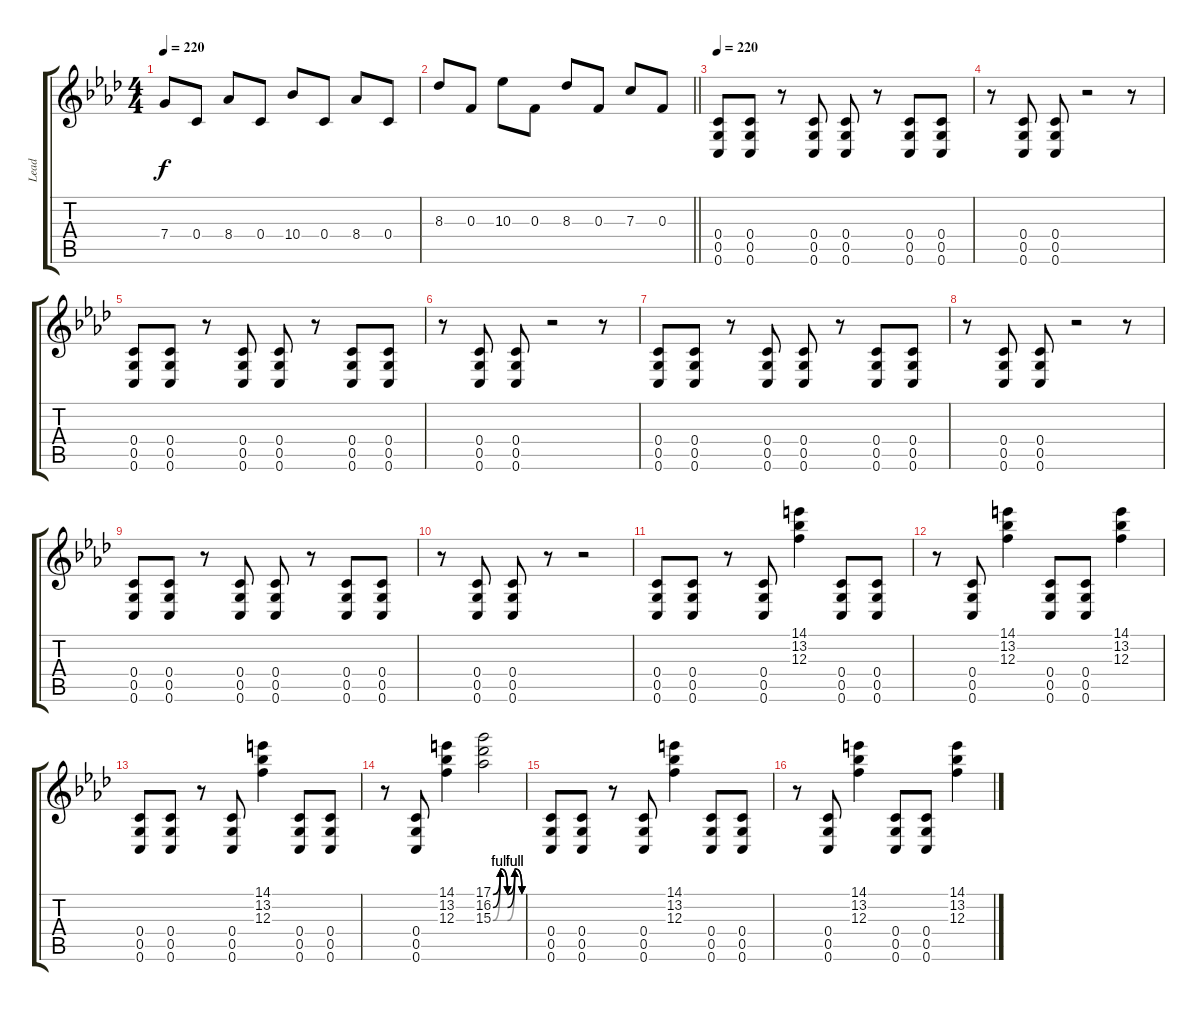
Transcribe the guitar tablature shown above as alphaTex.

\track ("Lead" "Lead") {instrument distortionguitar}
\staff {score tabs}
\tuning (D4 A3 F3 C3 G2 C2) {hide}
\ts (4 4)
\tempo 220
\clef g2
\ks fminor
7.4.8{dy f} 0.4.8 8.4.8 0.4.8 10.4.8 0.4.8 8.4.8 0.4.8 |
\barLineRight lightlight
8.3.8 0.3.8 10.3.8 0.3.8 8.3.8 0.3.8 7.3.8 0.3.8 |
\tempo 220
(0.4 0.5 0.6).8 (0.4 0.5 0.6).8 r.8 (0.4 0.5 0.6).8 (0.4 0.5 0.6).8 r.8 (0.4 0.5 0.6).8 (0.4 0.5 0.6).8 |
r.8 (0.4 0.5 0.6).8 (0.4 0.5 0.6).8 r.2 r.8 |
(0.4 0.5 0.6).8 (0.4 0.5 0.6).8 r.8 (0.4 0.5 0.6).8 (0.4 0.5 0.6).8 r.8 (0.4 0.5 0.6).8 (0.4 0.5 0.6).8 |
r.8 (0.4 0.5 0.6).8 (0.4 0.5 0.6).8 r.2 r.8 |
(0.4 0.5 0.6).8 (0.4 0.5 0.6).8 r.8 (0.4 0.5 0.6).8 (0.4 0.5 0.6).8 r.8 (0.4 0.5 0.6).8 (0.4 0.5 0.6).8 |
r.8 (0.4 0.5 0.6).8 (0.4 0.5 0.6).8 r.2 r.8 |
(0.4 0.5 0.6).8 (0.4 0.5 0.6).8 r.8 (0.4 0.5 0.6).8 (0.4 0.5 0.6).8 r.8 (0.4 0.5 0.6).8 (0.4 0.5 0.6).8 |
r.8 (0.4 0.5 0.6).8 (0.4 0.5 0.6).8 r.8 r.2 |
(0.4 0.5 0.6).8 (0.4 0.5 0.6).8 r.8 (0.4 0.5 0.6).8 (14.1 13.2 12.3).4 (0.4 0.5 0.6).8 (0.4 0.5 0.6).8 |
r.8 (0.4 0.5 0.6).8 (14.1 13.2 12.3).4 (0.4 0.5 0.6).8 (0.4 0.5 0.6).8 (14.1 13.2 12.3).4 |
(0.4 0.5 0.6).8 (0.4 0.5 0.6).8 r.8 (0.4 0.5 0.6).8 (14.1 13.2 12.3).4 (0.4 0.5 0.6).8 (0.4 0.5 0.6).8 |
r.8 (0.4 0.5 0.6).8 (14.1 13.2 12.3).4 (17.1{be (custom 0 0 15 4 30 0 45 4 60 0)} 16.2{be (custom 0 0 15 4 30 0 45 4 60 0)} 15.3{be (custom 0 0 15 4 30 0 45 4 60 0)}).2 |
(0.4 0.5 0.6).8 (0.4 0.5 0.6).8 r.8 (0.4 0.5 0.6).8 (14.1 13.2 12.3).4 (0.4 0.5 0.6).8 (0.4 0.5 0.6).8 |
r.8 (0.4 0.5 0.6).8 (14.1 13.2 12.3).4 (0.4 0.5 0.6).8 (0.4 0.5 0.6).8 (14.1 13.2 12.3).4
